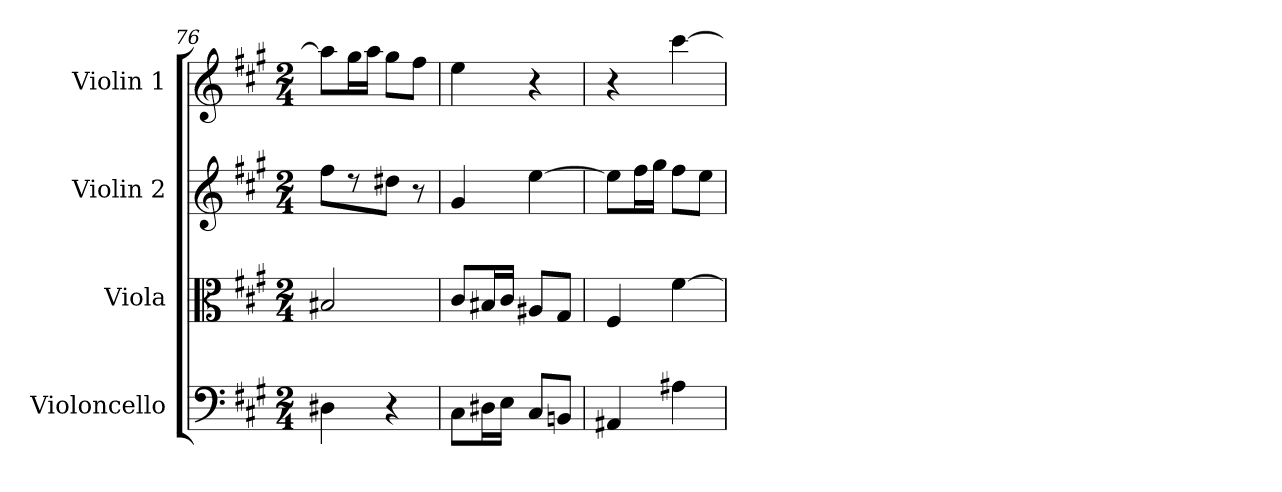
**kern	**kern	**kern	**kern
*part4	*part3	*part2	*part1
*staff4	*staff3	*staff2	*staff1
*I"Violoncello	*I"Viola	*I"Violin 2	*I"Violin 1
*I'Vc	*I'Vla	*I'Vln	*I'Vln
*clefF4	*clefC3	*clefG2	*clefG2
*k[f#c#g#]	*k[f#c#g#]	*k[f#c#g#]	*k[f#c#g#]
*M2/4	*M2/4	*M2/4	*M2/4
=76	=76	=76	=76
4D#X\	2B#X/	8ff#\L	8aa\L]
.	.	8r	16gg#\L
.	.	.	16aa\JJ
4r	.	8dd#X\J	8gg#\L
.	.	8r	8ff#\J
=77	=77	=77	=77
8C#\L	8c#/L	4g#/	4ee\
16D#X\L	16B#X/L	.	.
16E\JJ	16c#/JJ	.	.
8C#/L	8A#X/L	[4ee\	4r
8BBn/J	8G#/J	.	.
=78	=78	=78	=78
4AA#X/	4F#/	8ee\L]	4r
.	.	16ff#\L	.
.	.	16gg#\JJ	.
4A#X\	[4f#\	8ff#\L	[4ccc#\
.	.	8ee\J	.
=	=	=	=
*-	*-	*-	*-
